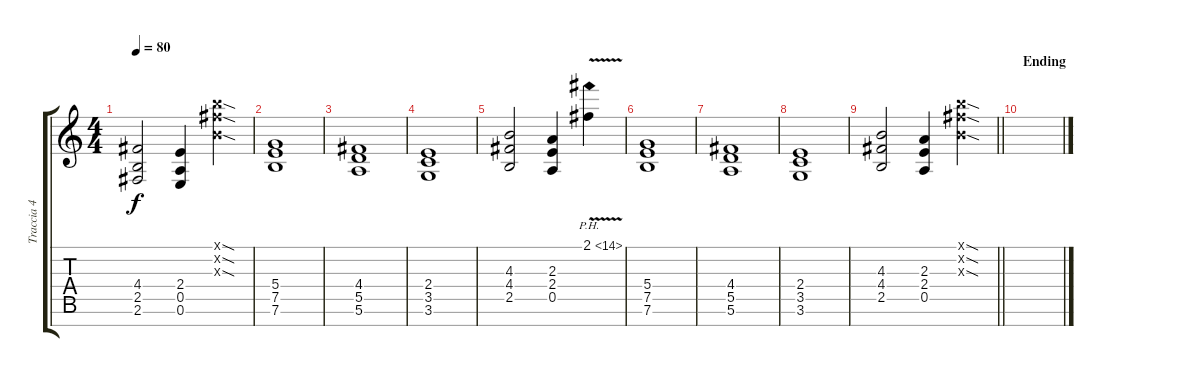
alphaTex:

\track ("Traccia 4" "Traccia 4") {instrument distortionguitar}
\staff {score tabs}
\tuning (E4 B3 G3 D3 A2 E2 B1) {hide}
\ts (4 4)
\tempo 80
\clef g2
\ks c
(4.4 2.5 2.6).2{dy f} (2.4 0.5 0.6).4 (7.1{sod x} 7.2{sod x} 4.3{sod x}).4 |
(5.4 7.5 7.6).1 |
(4.4 5.5 5.6).1 |
(2.4 3.5 3.6).1 |
(4.3 4.4 2.5).2 (2.3 2.4 0.5).4 2.1{ph 12 v}.4 |
(5.4 7.5 7.6).1 |
(4.4 5.5 5.6).1 |
(2.4 3.5 3.6).1 |
\barLineRight lightlight
(4.3 4.4 2.5).2 (2.3 2.4 0.5).4 (7.1{sod x} 7.2{sod x} 4.3{sod x}).4 |
\section ("" "Ending")
